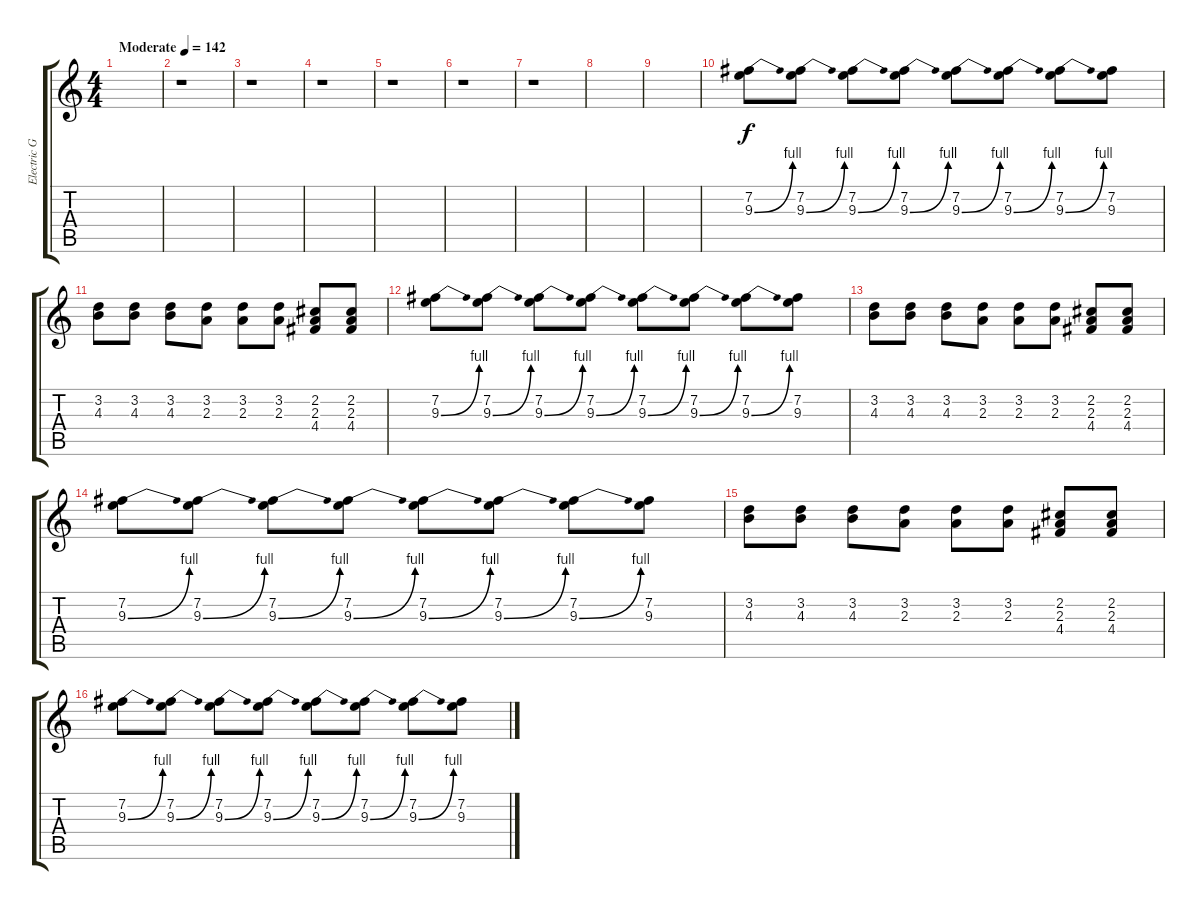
\track ("Electric Guitar" "Electric G") {instrument overdrivenguitar}
\staff {score tabs}
\tuning (E4 B3 G3 D3 A2 E2) {hide}
\ts (4 4)
\tempo (142 "Moderate")
\clef g2
\ks c
|
r.1 |
r.1 |
r.1 |
r.1 |
r.1 |
r.1 |
|
|
(7.2 9.3{be (bend 0 0 60 4)}).8 (7.2 9.3{be (bend 0 0 60 4)}).8 (7.2 9.3{be (bend 0 0 60 4)}).8 (7.2 9.3{be (bend 0 0 60 4)}).8 (7.2 9.3{be (bend 0 0 60 4)}).8 (7.2 9.3{be (bend 0 0 60 4)}).8 (7.2 9.3{be (bend 0 0 60 4)}).8 (7.2 9.3).8 |
(3.2 4.3).8 (3.2 4.3).8 (3.2 4.3).8 (3.2 2.3).8 (3.2 2.3).8 (3.2 2.3).8 (2.2 2.3 4.4).8 (2.2 2.3 4.4).8 |
(7.2 9.3{be (bend 0 0 60 4)}).8 (7.2 9.3{be (bend 0 0 60 4)}).8 (7.2 9.3{be (bend 0 0 60 4)}).8 (7.2 9.3{be (bend 0 0 60 4)}).8 (7.2 9.3{be (bend 0 0 60 4)}).8 (7.2 9.3{be (bend 0 0 60 4)}).8 (7.2 9.3{be (bend 0 0 60 4)}).8 (7.2 9.3).8 |
(3.2 4.3).8 (3.2 4.3).8 (3.2 4.3).8 (3.2 2.3).8 (3.2 2.3).8 (3.2 2.3).8 (2.2 2.3 4.4).8 (2.2 2.3 4.4).8 |
(7.2 9.3{be (bend 0 0 60 4)}).8 (7.2 9.3{be (bend 0 0 60 4)}).8 (7.2 9.3{be (bend 0 0 60 4)}).8 (7.2 9.3{be (bend 0 0 60 4)}).8 (7.2 9.3{be (bend 0 0 60 4)}).8 (7.2 9.3{be (bend 0 0 60 4)}).8 (7.2 9.3{be (bend 0 0 60 4)}).8 (7.2 9.3).8 |
(3.2 4.3).8 (3.2 4.3).8 (3.2 4.3).8 (3.2 2.3).8 (3.2 2.3).8 (3.2 2.3).8 (2.2 2.3 4.4).8 (2.2 2.3 4.4).8 |
(7.2 9.3{be (bend 0 0 60 4)}).8 (7.2 9.3{be (bend 0 0 60 4)}).8 (7.2 9.3{be (bend 0 0 60 4)}).8 (7.2 9.3{be (bend 0 0 60 4)}).8 (7.2 9.3{be (bend 0 0 60 4)}).8 (7.2 9.3{be (bend 0 0 60 4)}).8 (7.2 9.3{be (bend 0 0 60 4)}).8 (7.2 9.3).8
